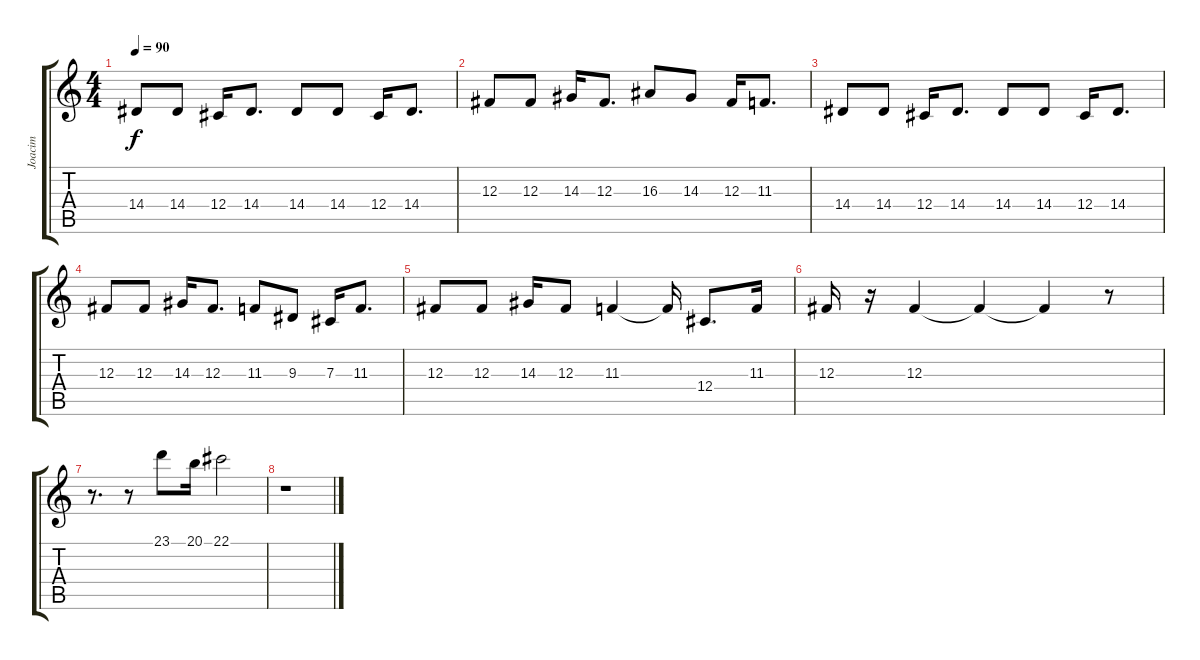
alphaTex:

\track ("Joacim" "Joacim") {instrument lead6voice}
\staff {score tabs}
\tuning (Eb4 Bb3 Gb3 Db3 Ab2 Eb2) {hide}
\ts (4 4)
\tempo 90
\clef g2
\ks c
14.4.8{dy f} 14.4.8 12.4.16 14.4.8{d} 14.4.8 14.4.8 12.4.16 14.4.8{d} |
12.3.8 12.3.8 14.3.16 12.3.8{d} 16.3.8 14.3.8 12.3.16 11.3.8{d} |
14.4.8 14.4.8 12.4.16 14.4.8{d} 14.4.8 14.4.8 12.4.16 14.4.8{d} |
12.3.8 12.3.8 14.3.16 12.3.8{d} 11.3.8 9.3.8 7.3.16 11.3.8{d} |
12.3.8 12.3.8 14.3.16 12.3.8 11.3.4 11.3{t}.16 12.4.8{d} 11.3.16 |
12.3.16 r.16 12.3.4 12.3{t}.4 12.3{t}.4 r.8 |
r.8{d} r.8 23.1.8 20.1.16 22.1.2 |
r.1
